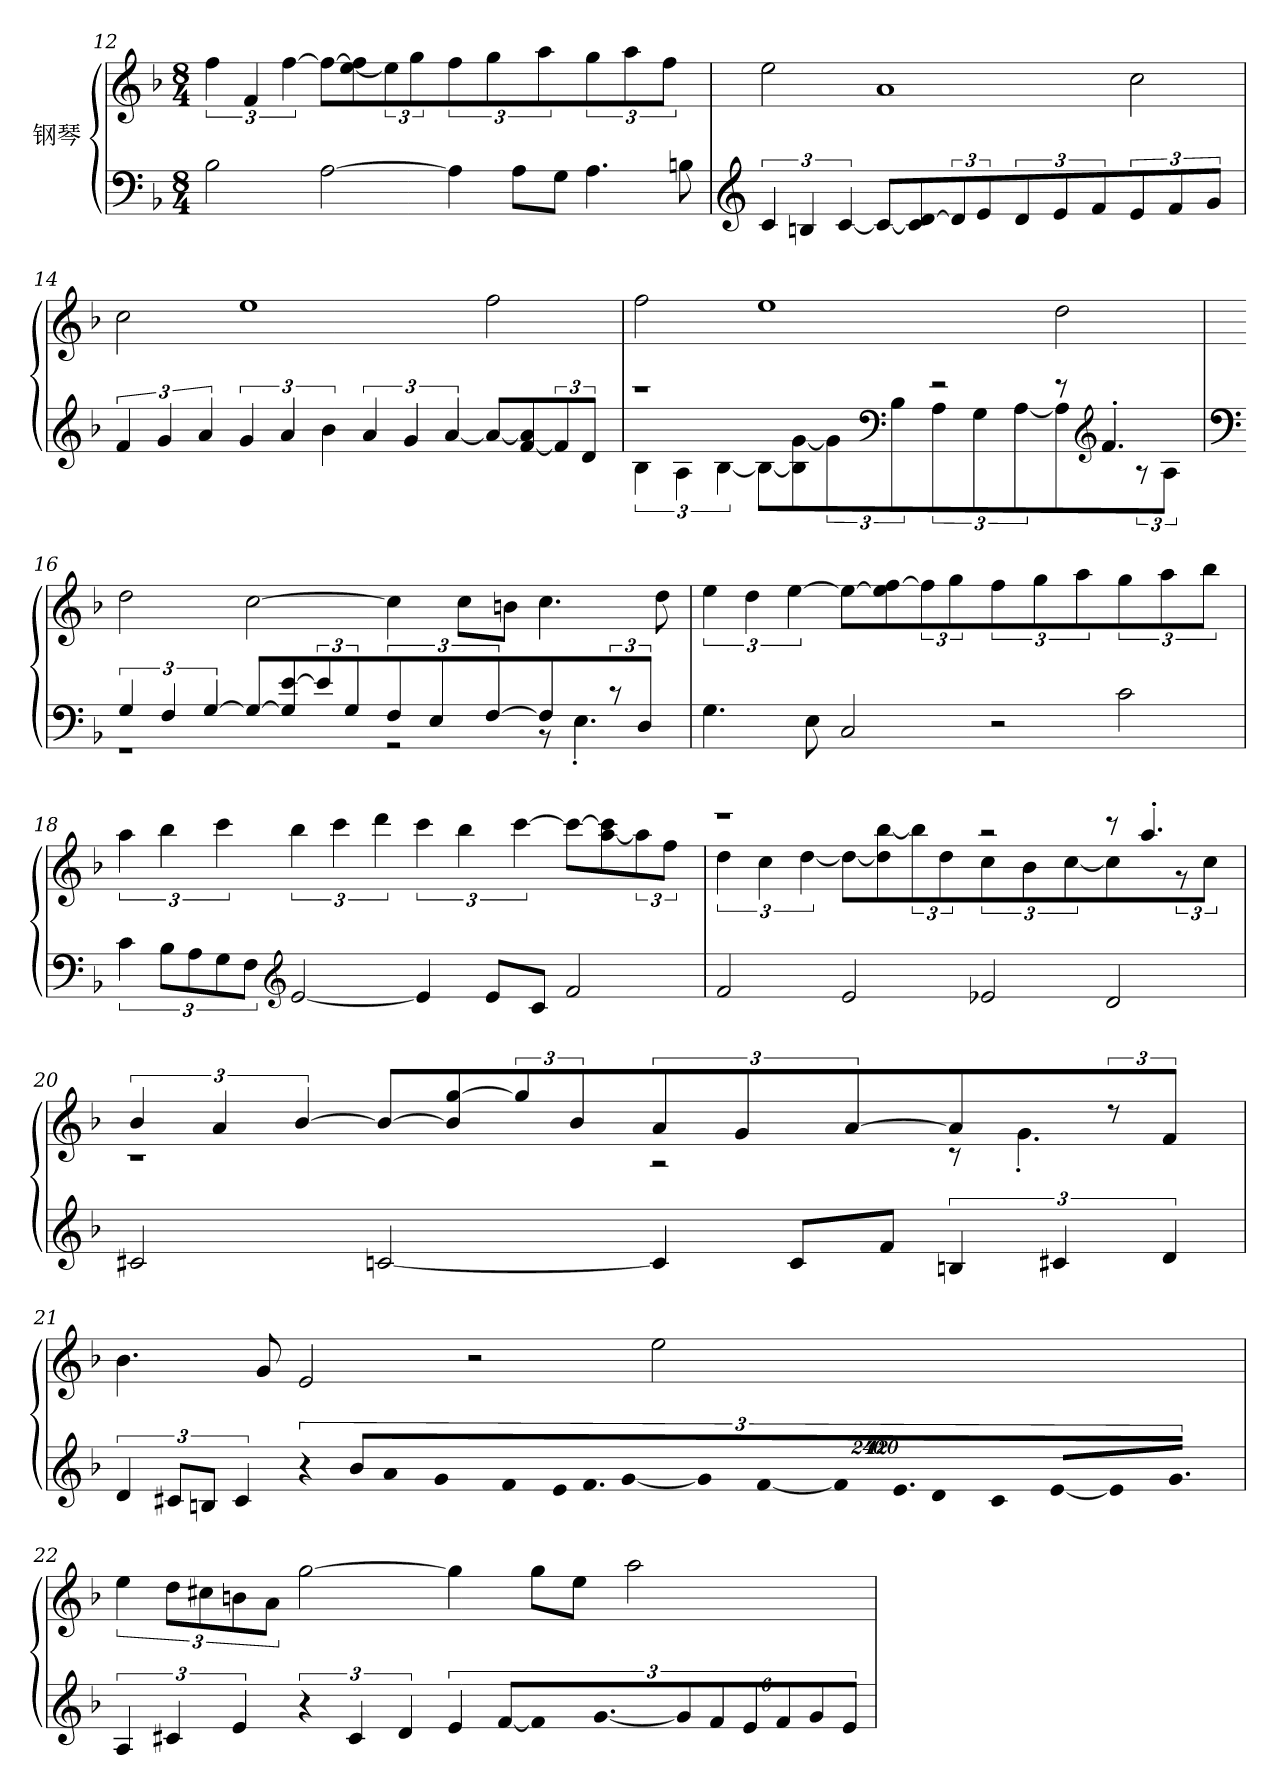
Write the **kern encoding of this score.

**kern	**kern
*part1	*part1
*staff2	*staff1
*I"钢琴	*
*clefF4	*clefG2
*k[b-]	*k[b-]
*M8/4	*M8/4
=12	=12
2B-\	6ff\
.	6f/
.	[6ff\
[2A\	8ff\L_
.	[8ee\ 8ff\]
.	12ee\J]
.	6gg\
4A\]	6ff\
.	6gg\
8A\L	.
.	6aa\
8G\J	.
4.A\	6gg\
.	6aa\
.	6ff\
8Bn\	.
=13	=13
*clefG2	*
6c/	2ee\
6Bn/	.
[6c/	.
8c/L_	1a
8c/] [8d/	.
12d/J]	.
6e/	.
6d/	.
6e/	.
6f/	.
6e/	2cc\
6f/	.
6g/	.
!!LO:LB:g=z
=14	=14
6f/	2cc\
6g/	.
6a/	.
6g/	1ee
6a/	.
6b-\	.
6a/	.
6g/	.
[6a/	.
8a/L_	2ff\
[8f/ 8a/]	.
12f/J]	.
6d/	.
=15	=15
*^	*
1r	6B-\	2ff\
.	6A\	.
.	[6B-\	.
.	8B-\L_	1ee
.	8B-\] [8g\	.
.	12g\J]	.
*clefF4	*	*
.	6B-\	.
2r	6A\	.
.	6G\	.
.	[6A\	.
8r	4A\]	2dd\
*clefG2	*	*
4.f'/	.	.
.	12r	.
.	6A\	.
!!LO:LB:g=z
=16	=16	=16
*clefF4	*	*
6G/	1r	2dd\
6F/	.	.
[6G/	.	.
8G/L_	.	[2cc\
8G/] [8e/	.	.
12e/J]	.	.
6G/	.	.
6F/	2r	4cc\]
6E/	.	.
.	.	8cc\L
[6F/	.	.
.	.	8bn\J
4F/]	8r	4.cc\
.	4.E'\	.
12r	.	.
6D/	.	.
.	.	8dd\
*v	*v	*
=17	=17
4.G\	6ee\
.	6dd\
.	[6ee\
8E\	.
2C/	8ee\L_
.	8ee\] [8ff\
.	12ff\J]
.	6gg\
2r	6ff\
.	6gg\
.	6aa\
2c\	6gg\
.	6aa\
.	6bb-\
!!LO:PB:g=z
=18	=18
6c\	6aa\
12B-\L	6bb-\
*Xbrackettup	*
12A\	.
12G\	6ccc\
12F\J	.
*clefG2	*
[2e/	6bb-\
.	6ccc\
.	6ddd\
4e/]	6ccc\
.	6bb-\
8e/L	.
.	[6ccc\
8c/J	.
2f/	8ccc\L_
.	[8aa\ 8ccc\]
.	12aa\J]
.	6ff\
=19	=19
*	*^
2f/	1r	6dd\
.	.	6cc\
.	.	[6dd\
2e/	.	8dd\L_
.	.	8dd\] [8bb-\
.	.	12bb-\J]
.	.	6dd\
2e-X/	2r	6cc\
.	.	6b-\
.	.	[6cc\
2d/	8r	4cc\]
.	4.aa'/	.
.	.	12r
.	.	6cc\
!!LO:LB:g=z	!!
=20	=20	=20
2c#X/	6b-/	1r
.	6a/	.
.	[6b-/	.
[2cn/	8b-/L_	.
.	8b-/] [8gg/	.
.	12gg/J]	.
.	6b-/	.
4c/]	6a/	2r
.	6g/	.
8c/L	.	.
.	[6a/	.
8f/J	.	.
*brackettup	*	*
6Bn/	4a/]	8r
.	.	4.g'\
6c#X/	.	.
.	12r	.
6d/	6f/	.
*	*v	*v
=21	=21
6d/	4.b-\
12c#X/L	.
12Bn/J	.
6c#/	.
.	8g/
6r	2e/
12b-/L	.
16a/K	.
8g/	.
16f/L	.
*Xbrackettup	*
!LO:N:vis=16	!
1920%137e/	2r
!LO:N:vis=16.	!
960%103f/	.
!LO:N:vis=32	!
[640%23g/L	.
!LO:N:vis=32	!
640%23g/]	.
!LO:N:vis=32	!
[640%23f/	.
!LO:N:vis=32	!
640%23f/J]	.
!LO:N:vis=16.	!
960%103e/	.
!LO:N:vis=16	!
1920%137d/JJ	.
.	2ee\
*brackettup	*
6c#/	.
[12e/L	.
16e/K]	.
8.g/J	.
.	960ryy
!!LO:LB:g=z
=22	=22
6A/	6ee\
6c#X/	12dd\L
*	*Xbrackettup
.	12cc#X\
6e/	12bn\
.	12a\J
6r	[2gg\
6c#/	.
6d/	.
6e/	4gg\]
[12f/L	.
16f/K]	8gg\L
[8.g/	.
.	8ee\J
*Xbrackettup	*
12g/]	2aa\
12f/	.
12e/	.
12f/	.
12g/	.
12e/J	.
=	=
*-	*-
